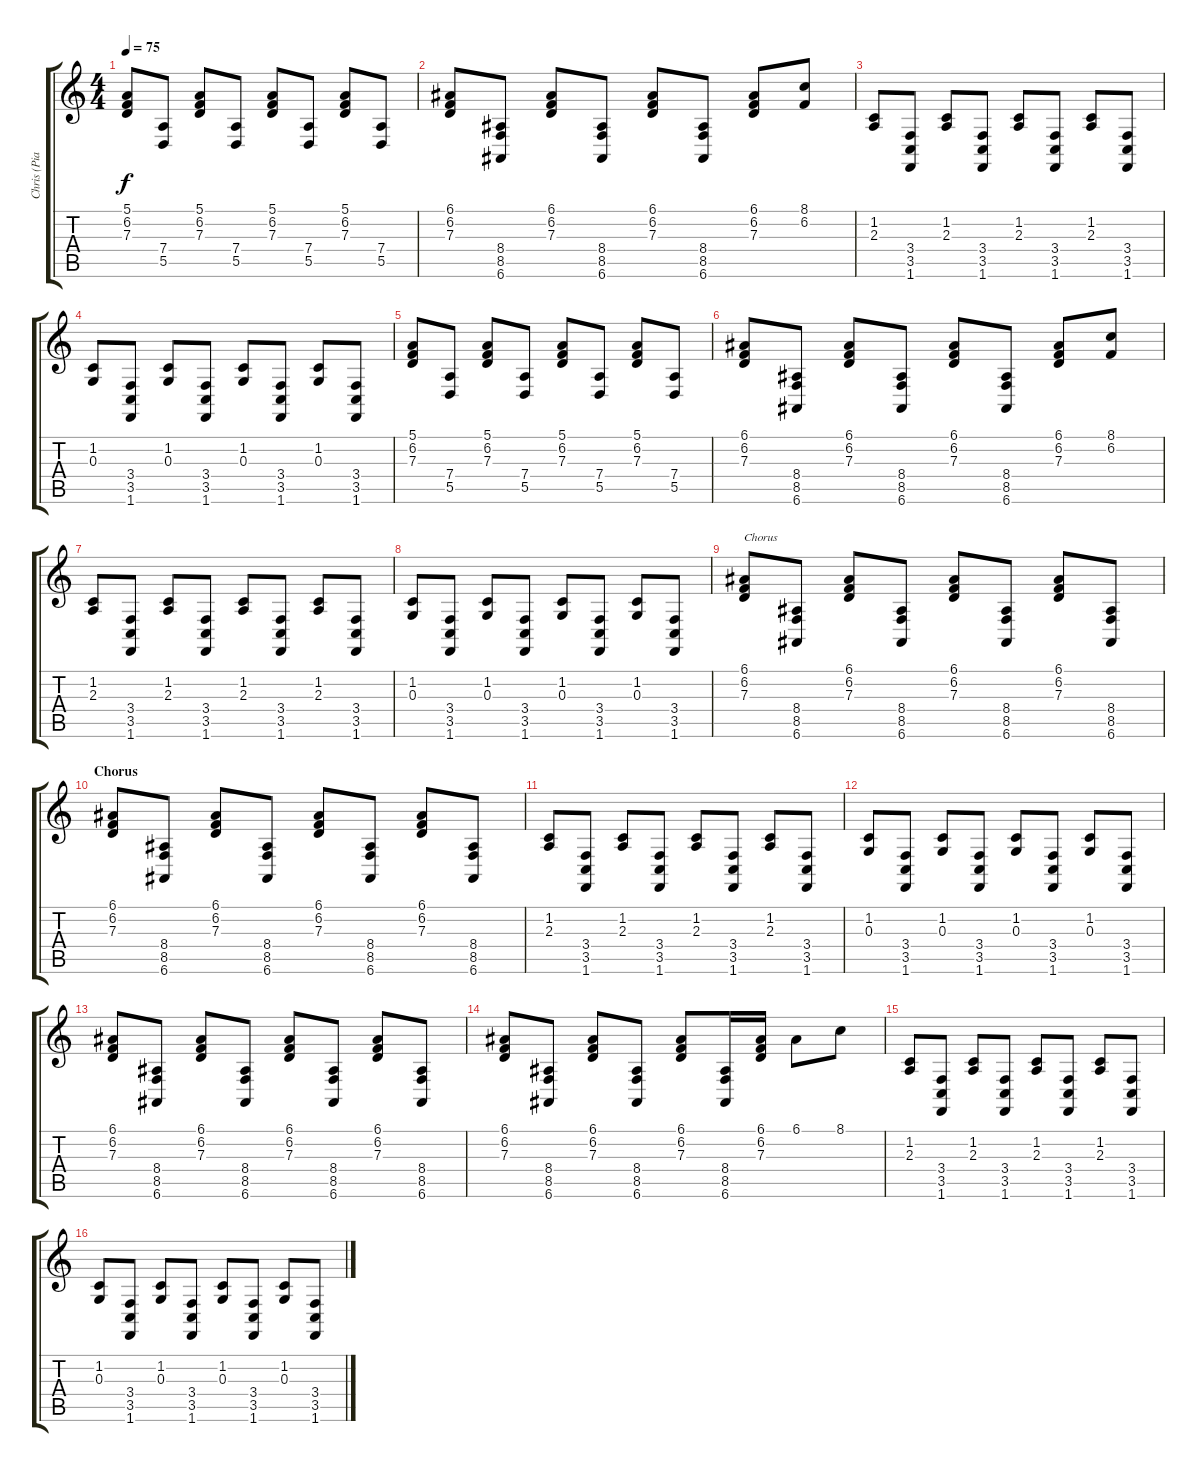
\track ("Chris (Piano 2)" "Chris (Pia") {instrument acousticgrandpiano}
\staff {score tabs}
\tuning (E4 B3 G3 D3 A2 E2) {hide}
\ts (4 4)
\tempo 75
\clef g2
\ks c
(5.1 6.2 7.3).8{dy f} (7.4 5.5).8 (5.1 6.2 7.3).8 (7.4 5.5).8 (5.1 6.2 7.3).8 (7.4 5.5).8 (5.1 6.2 7.3).8 (7.4 5.5).8 |
(6.1 6.2 7.3).8 (8.4 8.5 6.6).8 (6.1 6.2 7.3).8 (8.4 8.5 6.6).8 (6.1 6.2 7.3).8 (8.4 8.5 6.6).8 (6.1 6.2 7.3).8 (8.1 6.2).8 |
(1.2 2.3).8 (3.4 3.5 1.6).8 (1.2 2.3).8 (3.4 3.5 1.6).8 (1.2 2.3).8 (3.4 3.5 1.6).8 (1.2 2.3).8 (3.4 3.5 1.6).8 |
(1.2 0.3).8 (3.4 3.5 1.6).8 (1.2 0.3).8 (3.4 3.5 1.6).8 (1.2 0.3).8 (3.4 3.5 1.6).8 (1.2 0.3).8 (3.4 3.5 1.6).8 |
(5.1 6.2 7.3).8 (7.4 5.5).8 (5.1 6.2 7.3).8 (7.4 5.5).8 (5.1 6.2 7.3).8 (7.4 5.5).8 (5.1 6.2 7.3).8 (7.4 5.5).8 |
(6.1 6.2 7.3).8 (8.4 8.5 6.6).8 (6.1 6.2 7.3).8 (8.4 8.5 6.6).8 (6.1 6.2 7.3).8 (8.4 8.5 6.6).8 (6.1 6.2 7.3).8 (8.1 6.2).8 |
(1.2 2.3).8 (3.4 3.5 1.6).8 (1.2 2.3).8 (3.4 3.5 1.6).8 (1.2 2.3).8 (3.4 3.5 1.6).8 (1.2 2.3).8 (3.4 3.5 1.6).8 |
(1.2 0.3).8 (3.4 3.5 1.6).8 (1.2 0.3).8 (3.4 3.5 1.6).8 (1.2 0.3).8 (3.4 3.5 1.6).8 (1.2 0.3).8 (3.4 3.5 1.6).8 |
(6.1 6.2 7.3).8{txt "Chorus"} (8.4 8.5 6.6).8 (6.1 6.2 7.3).8 (8.4 8.5 6.6).8 (6.1 6.2 7.3).8 (8.4 8.5 6.6).8 (6.1 6.2 7.3).8 (8.4 8.5 6.6).8 |
\section ("" "Chorus")
(6.1 6.2 7.3).8 (8.4 8.5 6.6).8 (6.1 6.2 7.3).8 (8.4 8.5 6.6).8 (6.1 6.2 7.3).8 (8.4 8.5 6.6).8 (6.1 6.2 7.3).8 (8.4 8.5 6.6).8 |
(1.2 2.3).8 (3.4 3.5 1.6).8 (1.2 2.3).8 (3.4 3.5 1.6).8 (1.2 2.3).8 (3.4 3.5 1.6).8 (1.2 2.3).8 (3.4 3.5 1.6).8 |
(1.2 0.3).8 (3.4 3.5 1.6).8 (1.2 0.3).8 (3.4 3.5 1.6).8 (1.2 0.3).8 (3.4 3.5 1.6).8 (1.2 0.3).8 (3.4 3.5 1.6).8 |
(6.1 6.2 7.3).8 (8.4 8.5 6.6).8 (6.1 6.2 7.3).8 (8.4 8.5 6.6).8 (6.1 6.2 7.3).8 (8.4 8.5 6.6).8 (6.1 6.2 7.3).8 (8.4 8.5 6.6).8 |
(6.1 6.2 7.3).8 (8.4 8.5 6.6).8 (6.1 6.2 7.3).8 (8.4 8.5 6.6).8 (6.1 6.2 7.3).8 (8.4 8.5 6.6).16 (6.1 6.2 7.3).16 6.1.8 8.1.8 |
(1.2 2.3).8 (3.4 3.5 1.6).8 (1.2 2.3).8 (3.4 3.5 1.6).8 (1.2 2.3).8 (3.4 3.5 1.6).8 (1.2 2.3).8 (3.4 3.5 1.6).8 |
(1.2 0.3).8 (3.4 3.5 1.6).8 (1.2 0.3).8 (3.4 3.5 1.6).8 (1.2 0.3).8 (3.4 3.5 1.6).8 (1.2 0.3).8 (3.4 3.5 1.6).8
